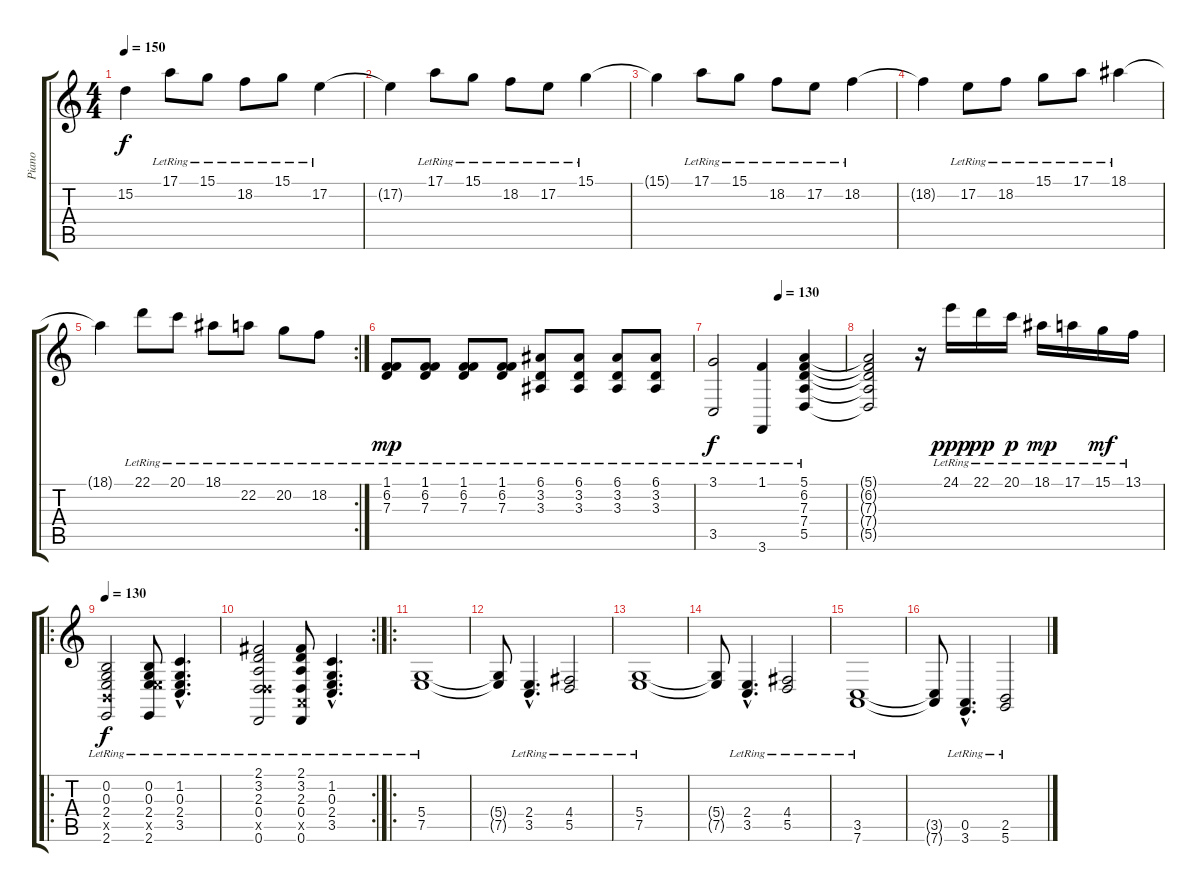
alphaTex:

\track ("Piano" "Piano") {instrument acousticgrandpiano}
\staff {score tabs}
\tuning (E4 B3 G3 D3 A2 D2) {hide}
\ts (4 4)
\tempo 150
\clef g2
\ks c
15.2{t}.4{dy f} 17.1{lr}.8 15.1{lr}.8 18.2{lr}.8 15.1{lr}.8 17.2{lr}.4 |
17.2{t}.4 17.1{lr}.8 15.1{lr}.8 18.2{lr}.8 17.2{lr}.8 15.1{lr}.4 |
15.1{t}.4 17.1{lr}.8 15.1{lr}.8 18.2{lr}.8 17.2{lr}.8 18.2{lr}.4 |
18.2{t}.4 17.2{lr}.8 18.2{lr}.8 15.1{lr}.8 17.1{lr}.8 18.1{lr}.4 |
\rc 2
18.1{t}.4 22.1{lr}.8 20.1{lr}.8 18.1{lr}.8 22.2{lr}.8 20.2{lr}.8 18.2{lr}.8 |
(1.1{lr} 6.2{lr} 7.3{lr}).8{dy mp} (1.1{lr} 6.2{lr} 7.3{lr}).8 (1.1{lr} 6.2{lr} 7.3{lr}).8 (1.1{lr} 6.2{lr} 7.3{lr}).8 (6.1{lr} 3.2{lr} 3.3{lr}).8 (6.1{lr} 3.2{lr} 3.3{lr}).8 (6.1{lr} 3.2{lr} 3.3{lr}).8 (6.1{lr} 3.2{lr} 3.3{lr}).8 |
\tempo (130 0.5)
(3.1{lr} 3.5{lr}).2{dy f} (1.1{lr} 3.6{lr}).4 (5.1{lr} 6.2{lr} 7.3{lr} 7.4{lr} 5.5{lr}).4 |
(5.1{t} 6.2{t} 7.3{t} 7.4{t} 5.5{t}).2 r.16 24.1{lr}.16{dy ppp} 22.1{lr}.16{dy pp} 20.1{lr}.16{dy p} 18.1{lr}.16{dy mp} 17.1{lr}.16 15.1{lr}.16{dy mf} 13.1{lr}.16 |
\ro
\tempo 130
(0.2{lr} 0.3{lr} 2.4{lr} 2.5{x} 2.6{lr}).2{dy f} (0.2{lr} 0.3{lr} 2.4{lr} 7.5{x} 2.6{lr}).8 (1.2{hac lr} 0.3{hac lr} 2.4{hac lr} 3.5{hac lr}).4{d} |
\rc 2
(2.1{lr} 3.2{lr} 2.3{lr} 0.4{lr} 5.5{x} 0.6{lr}).2 (2.1{lr} 3.2{lr} 2.3{lr} 0.4{lr} 0.5{x} 0.6{lr}).8 (1.2{hac lr} 0.3{hac lr} 2.4{hac lr} 3.5{hac lr}).4{d} |
\ro
(5.4{lr} 7.5{lr}).1 |
(5.4{t} 7.5{t}).8 (2.4{hac lr} 3.5{hac lr}).4{d} (4.4{lr} 5.5{lr}).2 |
(5.4{lr} 7.5{lr}).1 |
(5.4{t} 7.5{t}).8 (2.4{hac lr} 3.5{hac lr}).4{d} (4.4{lr} 5.5{lr}).2 |
(3.5{lr} 7.6{lr}).1 |
(3.5{t} 7.6{t}).8 (0.5{hac lr} 3.6{hac lr}).4{d} (2.5{lr} 5.6{lr}).2
